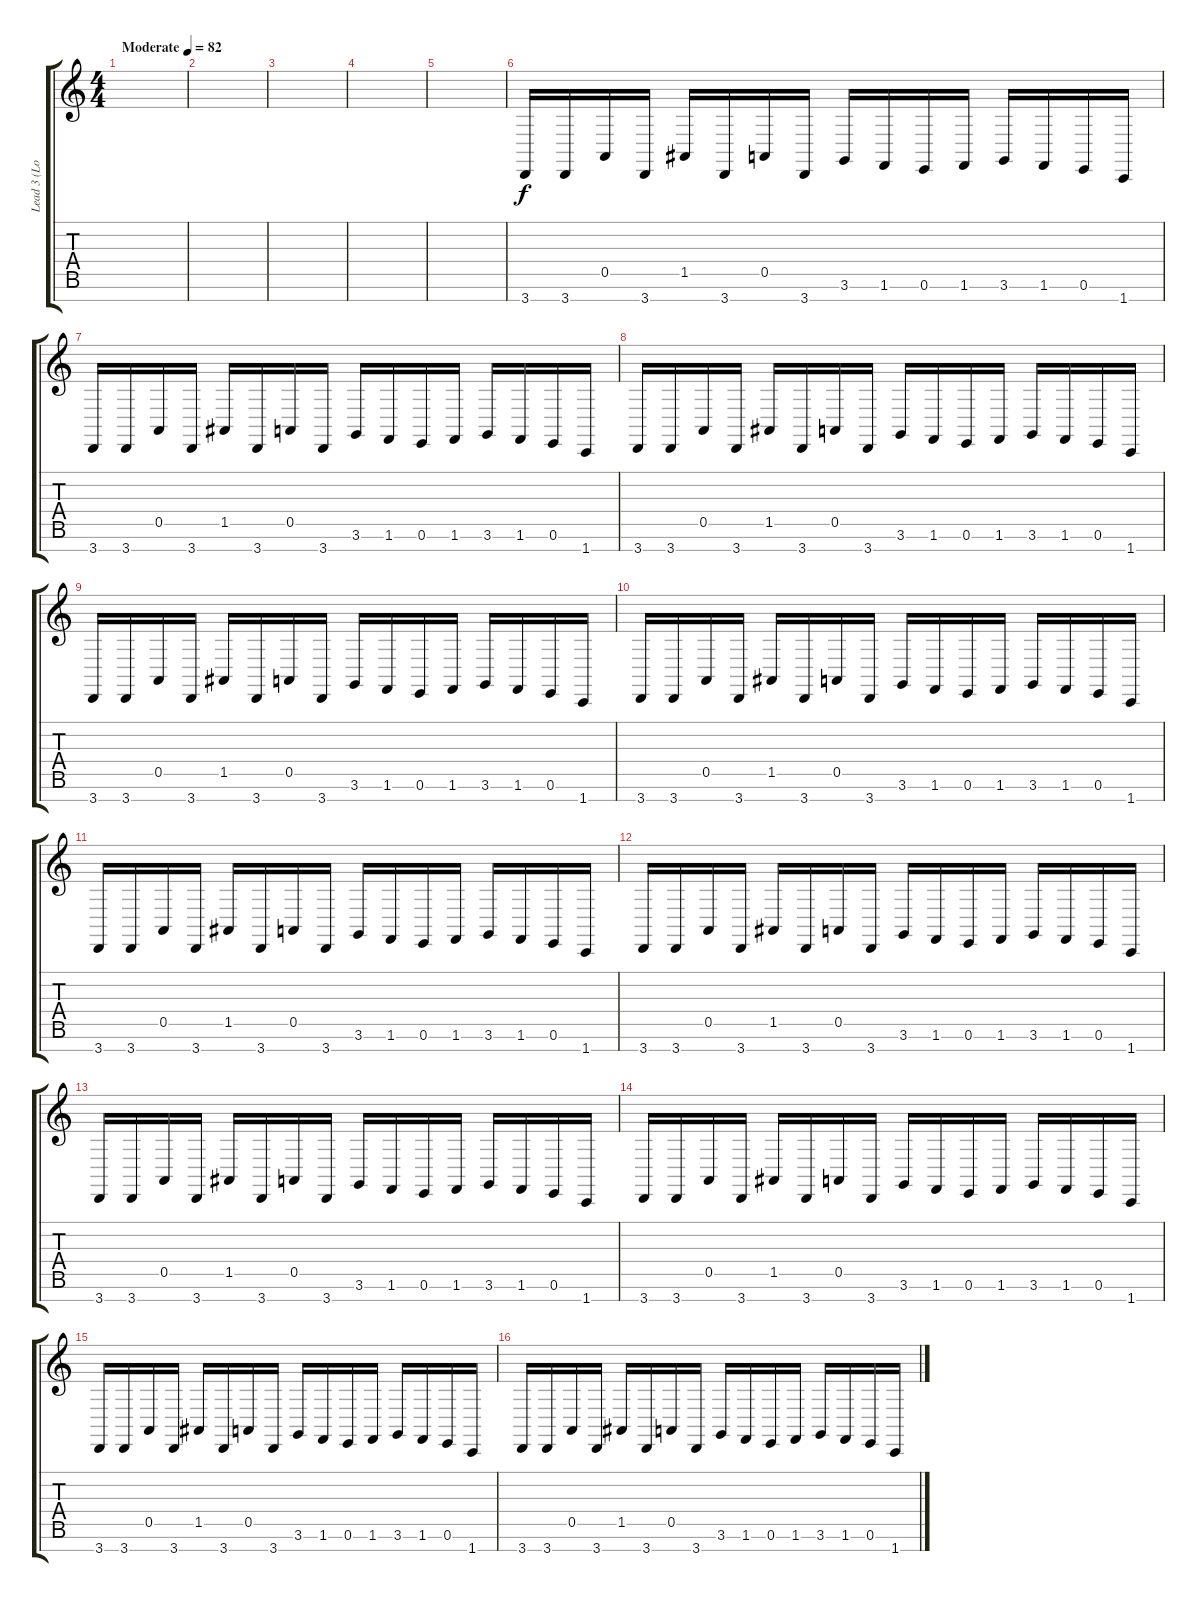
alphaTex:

\track ("Lead 3 (Low)" "Lead 3 (Lo") {instrument lead2sawtooth}
\staff {score tabs}
\tuning (E4 B3 G3 D3 A2 E2 B1) {hide}
\ts (4 4)
\tempo (82 "Moderate")
\clef g2
\ks c
|
|
|
|
|
3.7.16 3.7.16 0.5.16 3.7.16 1.5.16 3.7.16 0.5.16 3.7.16 3.6.16 1.6.16 0.6.16 1.6.16 3.6.16 1.6.16 0.6.16 1.7.16 |
3.7.16 3.7.16 0.5.16 3.7.16 1.5.16 3.7.16 0.5.16 3.7.16 3.6.16 1.6.16 0.6.16 1.6.16 3.6.16 1.6.16 0.6.16 1.7.16 |
3.7.16 3.7.16 0.5.16 3.7.16 1.5.16 3.7.16 0.5.16 3.7.16 3.6.16 1.6.16 0.6.16 1.6.16 3.6.16 1.6.16 0.6.16 1.7.16 |
3.7.16 3.7.16 0.5.16 3.7.16 1.5.16 3.7.16 0.5.16 3.7.16 3.6.16 1.6.16 0.6.16 1.6.16 3.6.16 1.6.16 0.6.16 1.7.16 |
3.7.16 3.7.16 0.5.16 3.7.16 1.5.16 3.7.16 0.5.16 3.7.16 3.6.16 1.6.16 0.6.16 1.6.16 3.6.16 1.6.16 0.6.16 1.7.16 |
3.7.16 3.7.16 0.5.16 3.7.16 1.5.16 3.7.16 0.5.16 3.7.16 3.6.16 1.6.16 0.6.16 1.6.16 3.6.16 1.6.16 0.6.16 1.7.16 |
3.7.16 3.7.16 0.5.16 3.7.16 1.5.16 3.7.16 0.5.16 3.7.16 3.6.16 1.6.16 0.6.16 1.6.16 3.6.16 1.6.16 0.6.16 1.7.16 |
3.7.16 3.7.16 0.5.16 3.7.16 1.5.16 3.7.16 0.5.16 3.7.16 3.6.16 1.6.16 0.6.16 1.6.16 3.6.16 1.6.16 0.6.16 1.7.16 |
3.7.16 3.7.16 0.5.16 3.7.16 1.5.16 3.7.16 0.5.16 3.7.16 3.6.16 1.6.16 0.6.16 1.6.16 3.6.16 1.6.16 0.6.16 1.7.16 |
3.7.16 3.7.16 0.5.16 3.7.16 1.5.16 3.7.16 0.5.16 3.7.16 3.6.16 1.6.16 0.6.16 1.6.16 3.6.16 1.6.16 0.6.16 1.7.16 |
3.7.16 3.7.16 0.5.16 3.7.16 1.5.16 3.7.16 0.5.16 3.7.16 3.6.16 1.6.16 0.6.16 1.6.16 3.6.16 1.6.16 0.6.16 1.7.16
